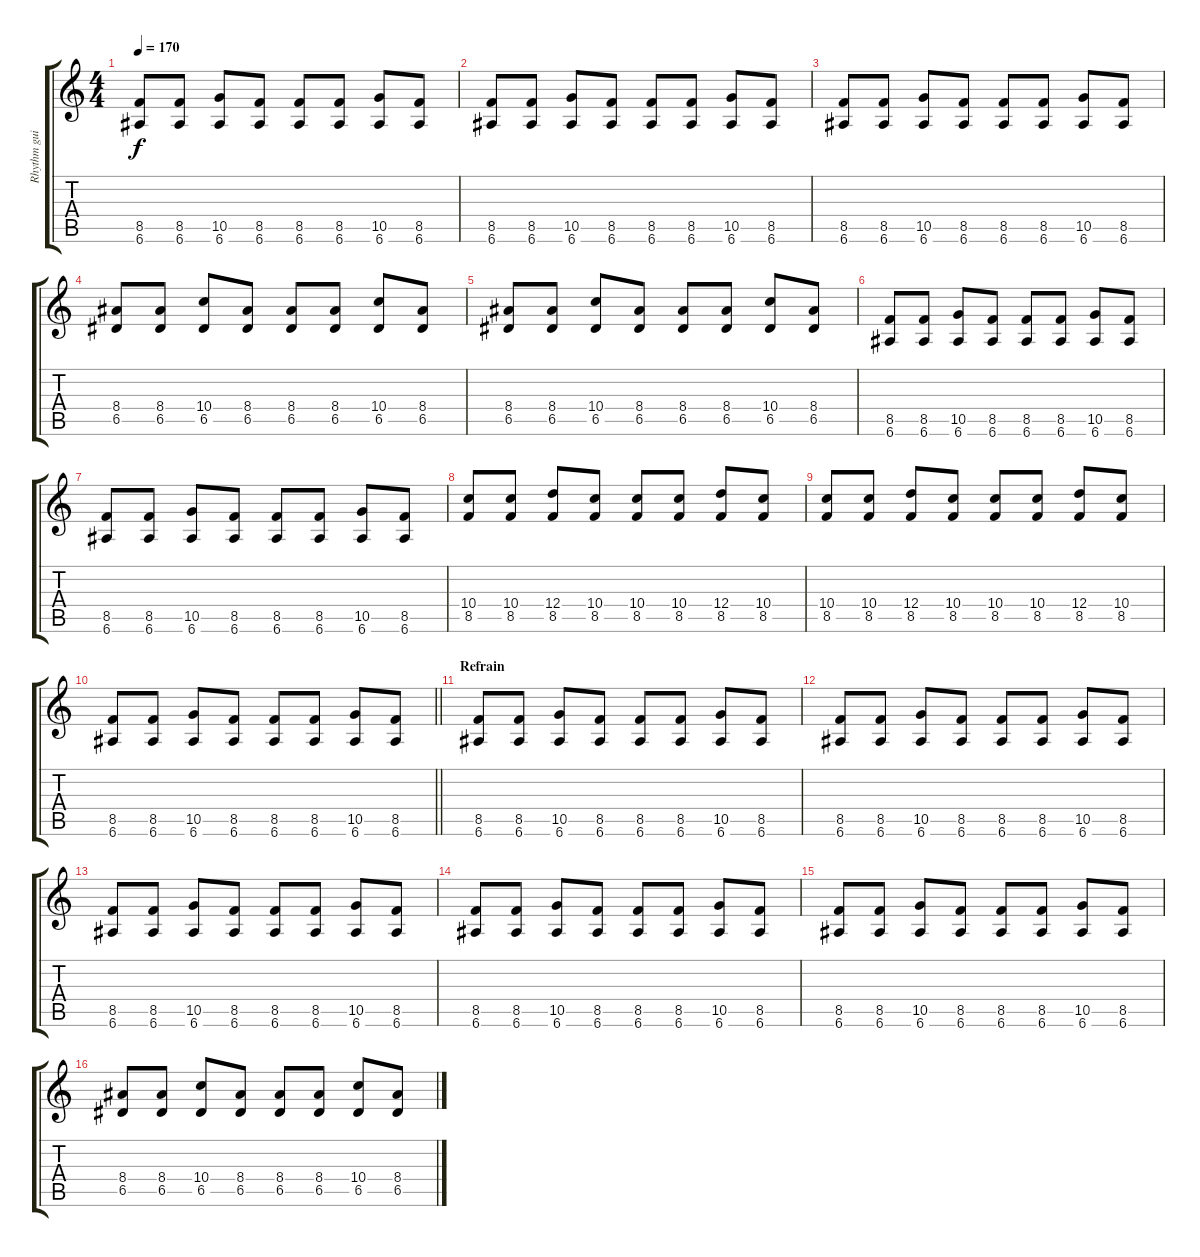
\track ("Rhythm guitar" "Rhythm gui") {instrument electricguitarmuted}
\staff {score tabs}
\tuning (E4 B3 G3 D3 A2 E2) {hide}
\ts (4 4)
\tempo 170
\clef g2
\ks c
(8.5 6.6).8{dy f} (8.5 6.6).8 (10.5 6.6).8 (8.5 6.6).8 (8.5 6.6).8 (8.5 6.6).8 (10.5 6.6).8 (8.5 6.6).8 |
(8.5 6.6).8 (8.5 6.6).8 (10.5 6.6).8 (8.5 6.6).8 (8.5 6.6).8 (8.5 6.6).8 (10.5 6.6).8 (8.5 6.6).8 |
(8.5 6.6).8 (8.5 6.6).8 (10.5 6.6).8 (8.5 6.6).8 (8.5 6.6).8 (8.5 6.6).8 (10.5 6.6).8 (8.5 6.6).8 |
(8.4 6.5).8 (8.4 6.5).8 (10.4 6.5).8 (8.4 6.5).8 (8.4 6.5).8 (8.4 6.5).8 (10.4 6.5).8 (8.4 6.5).8 |
(8.4 6.5).8 (8.4 6.5).8 (10.4 6.5).8 (8.4 6.5).8 (8.4 6.5).8 (8.4 6.5).8 (10.4 6.5).8 (8.4 6.5).8 |
(8.5 6.6).8 (8.5 6.6).8 (10.5 6.6).8 (8.5 6.6).8 (8.5 6.6).8 (8.5 6.6).8 (10.5 6.6).8 (8.5 6.6).8 |
(8.5 6.6).8 (8.5 6.6).8 (10.5 6.6).8 (8.5 6.6).8 (8.5 6.6).8 (8.5 6.6).8 (10.5 6.6).8 (8.5 6.6).8 |
(10.4 8.5).8 (10.4 8.5).8 (12.4 8.5).8 (10.4 8.5).8 (10.4 8.5).8 (10.4 8.5).8 (12.4 8.5).8 (10.4 8.5).8 |
(10.4 8.5).8 (10.4 8.5).8 (12.4 8.5).8 (10.4 8.5).8 (10.4 8.5).8 (10.4 8.5).8 (12.4 8.5).8 (10.4 8.5).8 |
\barLineRight lightlight
(8.5 6.6).8 (8.5 6.6).8 (10.5 6.6).8 (8.5 6.6).8 (8.5 6.6).8 (8.5 6.6).8 (10.5 6.6).8 (8.5 6.6).8 |
\section ("" "Refrain")
(8.5 6.6).8 (8.5 6.6).8 (10.5 6.6).8 (8.5 6.6).8 (8.5 6.6).8 (8.5 6.6).8 (10.5 6.6).8 (8.5 6.6).8 |
(8.5 6.6).8 (8.5 6.6).8 (10.5 6.6).8 (8.5 6.6).8 (8.5 6.6).8 (8.5 6.6).8 (10.5 6.6).8 (8.5 6.6).8 |
(8.5 6.6).8 (8.5 6.6).8 (10.5 6.6).8 (8.5 6.6).8 (8.5 6.6).8 (8.5 6.6).8 (10.5 6.6).8 (8.5 6.6).8 |
(8.5 6.6).8 (8.5 6.6).8 (10.5 6.6).8 (8.5 6.6).8 (8.5 6.6).8 (8.5 6.6).8 (10.5 6.6).8 (8.5 6.6).8 |
(8.5 6.6).8 (8.5 6.6).8 (10.5 6.6).8 (8.5 6.6).8 (8.5 6.6).8 (8.5 6.6).8 (10.5 6.6).8 (8.5 6.6).8 |
(8.4 6.5).8 (8.4 6.5).8 (10.4 6.5).8 (8.4 6.5).8 (8.4 6.5).8 (8.4 6.5).8 (10.4 6.5).8 (8.4 6.5).8
